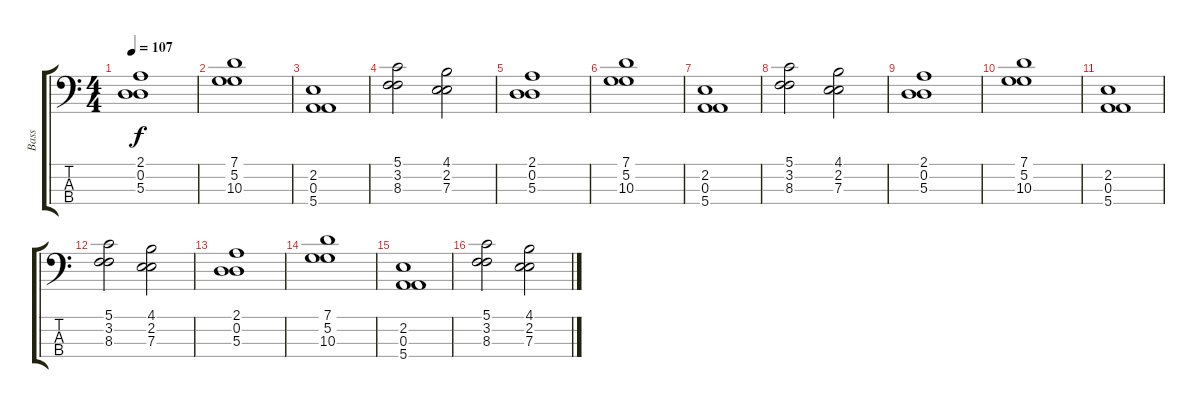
\track ("Bass" "Bass") {instrument electricbassfinger}
\staff {score tabs}
\tuning (G2 D2 A1 E1) {hide}
\ts (4 4)
\tempo 107
\clef f4
\ks c
(2.1 0.2 5.3).1{dy f volume 4} |
(7.1 5.2 10.3).1 |
(2.2 0.3 5.4).1 |
(5.1 3.2 8.3).2 (4.1 2.2 7.3).2 |
(2.1 0.2 5.3).1{volume 8} |
(7.1 5.2 10.3).1 |
(2.2 0.3 5.4).1 |
(5.1 3.2 8.3).2 (4.1 2.2 7.3).2 |
(2.1 0.2 5.3).1 |
(7.1 5.2 10.3).1 |
(2.2 0.3 5.4).1 |
(5.1 3.2 8.3).2 (4.1 2.2 7.3).2 |
(2.1 0.2 5.3).1 |
(7.1 5.2 10.3).1 |
(2.2 0.3 5.4).1 |
(5.1 3.2 8.3).2 (4.1 2.2 7.3).2
